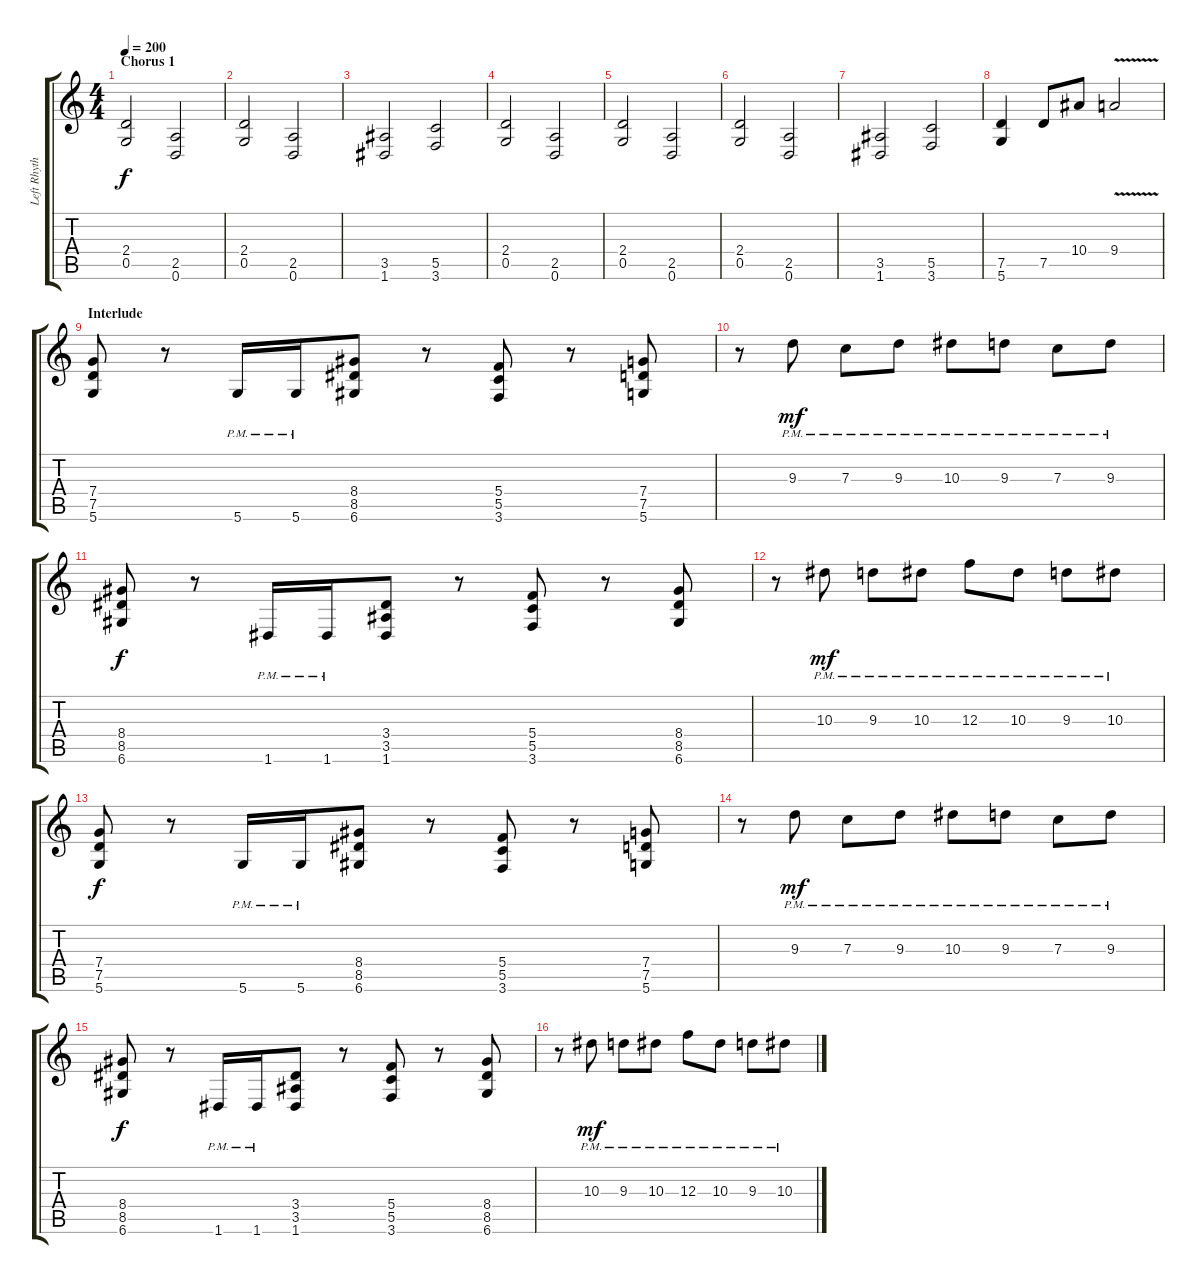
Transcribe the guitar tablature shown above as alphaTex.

\track ("Left Rhythm Gtr" "Left Rhyth") {instrument overdrivenguitar}
\staff {score tabs}
\tuning (D4 A3 F3 C3 G2 D2) {hide}
\ts (4 4)
\section ("" "Chorus 1")
\tempo 200
\clef g2
\ks c
(2.4 0.5).2{dy f} (2.5 0.6).2 |
(2.4 0.5).2 (2.5 0.6).2 |
(3.5 1.6).2 (5.5 3.6).2 |
(2.4 0.5).2 (2.5 0.6).2 |
(2.4 0.5).2 (2.5 0.6).2 |
(2.4 0.5).2 (2.5 0.6).2 |
(3.5 1.6).2 (5.5 3.6).2 |
(7.5 5.6).4 7.5.8 10.4.8 9.4{v}.2 |
\section ("" "Interlude")
(7.4 7.5 5.6).8 r.8 5.6{pm}.16 5.6{pm}.16 (8.4 8.5 6.6).8 r.8 (5.4 5.5 3.6).8 r.8 (7.4 7.5 5.6).8 |
r.8 9.3{pm}.8{dy mf} 7.3{pm}.8 9.3{pm}.8 10.3{pm}.8 9.3{pm}.8 7.3{pm}.8 9.3{pm}.8 |
(8.4 8.5 6.6).8{dy f} r.8 1.6{pm}.16 1.6{pm}.16 (3.4 3.5 1.6).8 r.8 (5.4 5.5 3.6).8 r.8 (8.4 8.5 6.6).8 |
r.8 10.3{pm}.8{dy mf} 9.3{pm}.8 10.3{pm}.8 12.3{pm}.8 10.3{pm}.8 9.3{pm}.8 10.3{pm}.8 |
(7.4 7.5 5.6).8{dy f} r.8 5.6{pm}.16 5.6{pm}.16 (8.4 8.5 6.6).8 r.8 (5.4 5.5 3.6).8 r.8 (7.4 7.5 5.6).8 |
r.8 9.3{pm}.8{dy mf} 7.3{pm}.8 9.3{pm}.8 10.3{pm}.8 9.3{pm}.8 7.3{pm}.8 9.3{pm}.8 |
(8.4 8.5 6.6).8{dy f} r.8 1.6{pm}.16 1.6{pm}.16 (3.4 3.5 1.6).8 r.8 (5.4 5.5 3.6).8 r.8 (8.4 8.5 6.6).8 |
r.8 10.3{pm}.8{dy mf} 9.3{pm}.8 10.3{pm}.8 12.3{pm}.8 10.3{pm}.8 9.3{pm}.8 10.3{pm}.8
